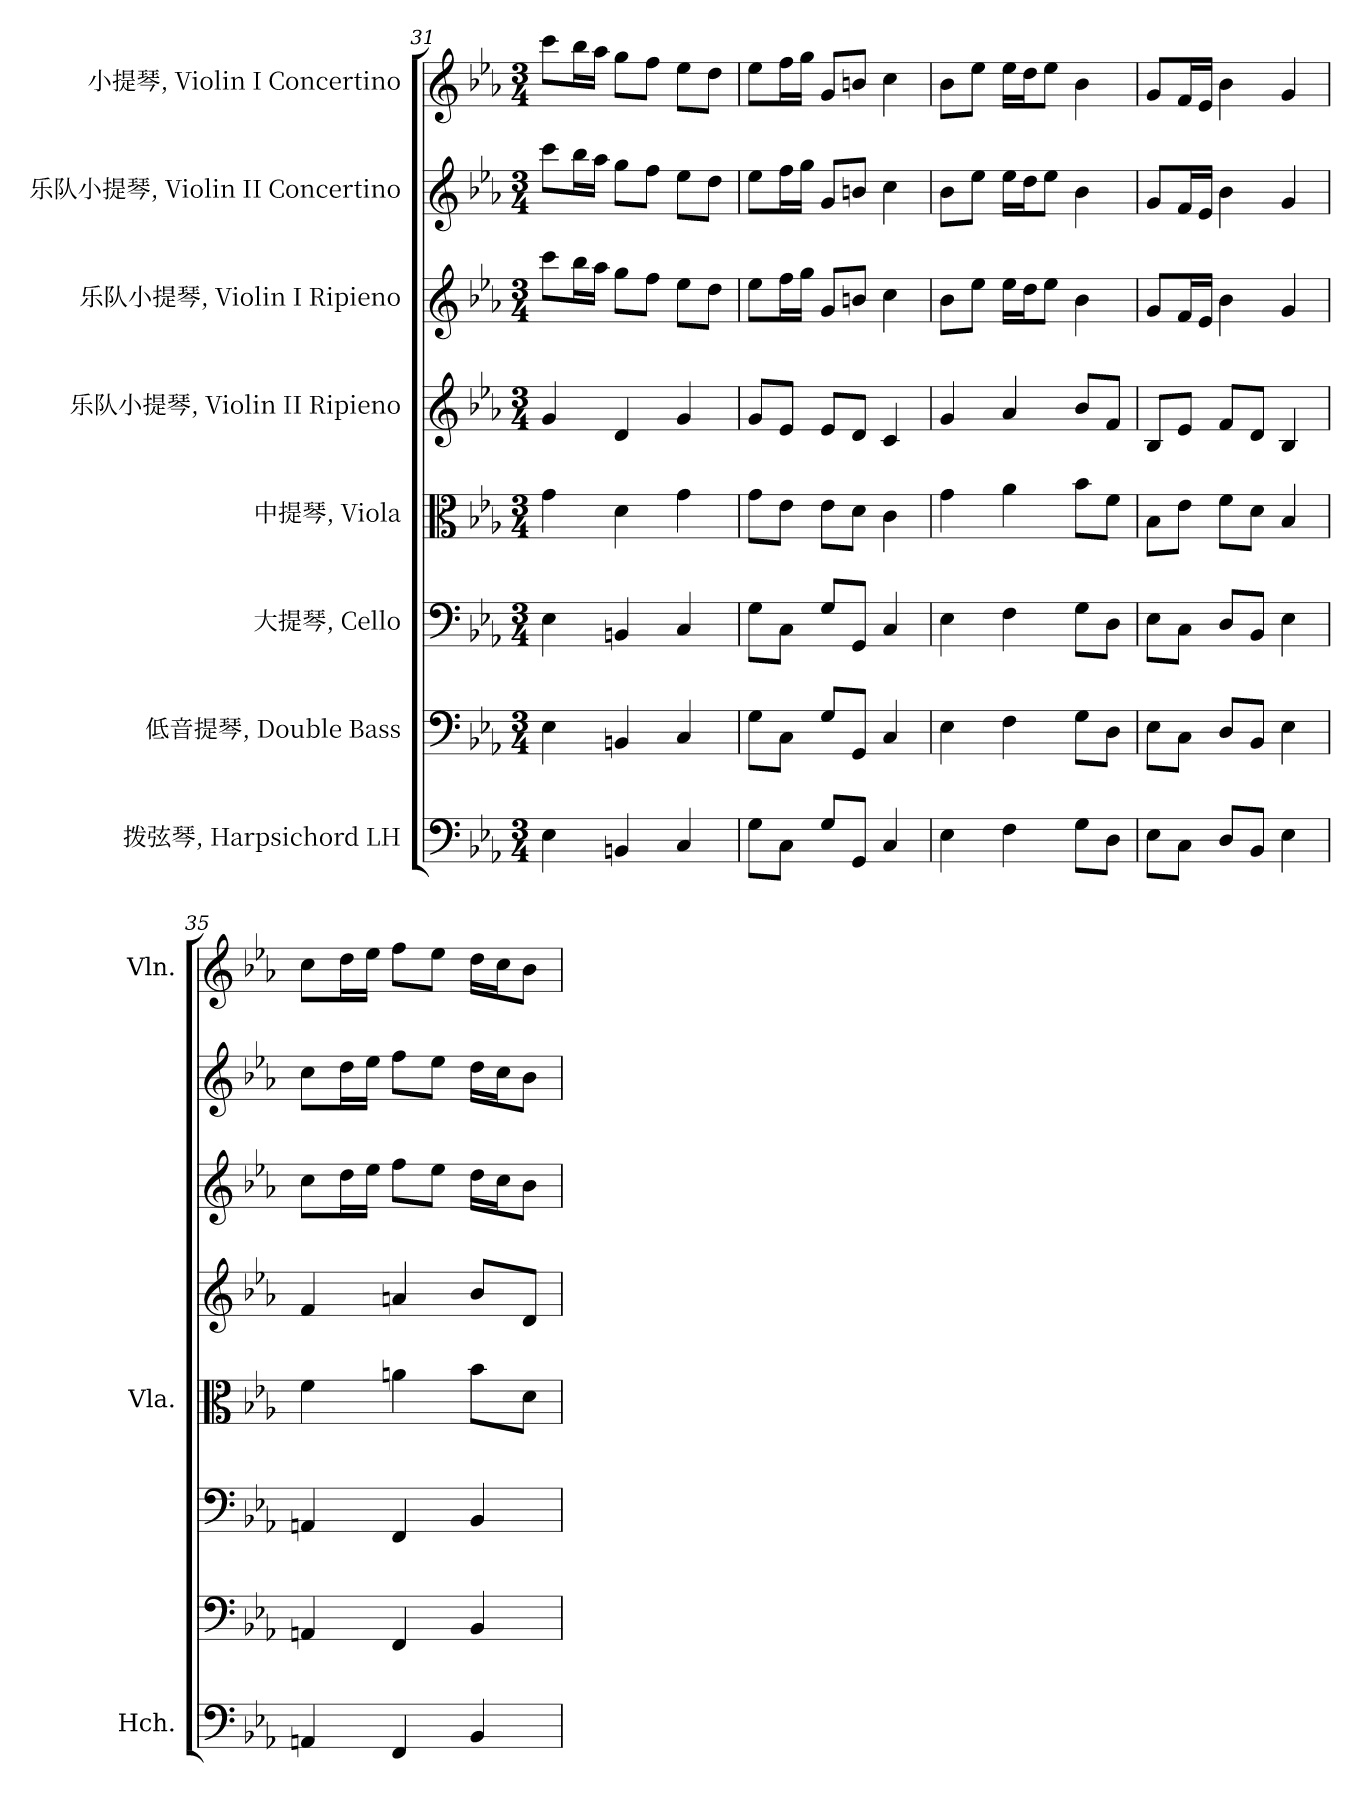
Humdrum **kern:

**kern	**kern	**kern	**kern	**kern	**kern	**kern	**kern
*part8	*part7	*part6	*part5	*part4	*part3	*part2	*part1
*staff8	*staff7	*staff6	*staff5	*staff4	*staff3	*staff2	*staff1
*I"拨弦琴, Harpsichord LH	*I"低音提琴, Double Bass	*I"大提琴, Cello	*I"中提琴, Viola	*I"乐队小提琴, Violin II Ripieno	*I"乐队小提琴, Violin I Ripieno	*I"乐队小提琴, Violin II Concertino	*I"小提琴, Violin I Concertino
*I'Hch.	*	*	*I'Vla.	*	*	*	*I'Vln.
*clefF4	*clefF4	*clefF4	*clefC3	*clefG2	*clefG2	*clefG2	*clefG2
*	*ITrd7c12	*	*	*	*	*	*
*k[b-e-a-]	*k[b-e-a-]	*k[b-e-a-]	*k[b-e-a-]	*k[b-e-a-]	*k[b-e-a-]	*k[b-e-a-]	*k[b-e-a-]
*M3/4	*M3/4	*M3/4	*M3/4	*M3/4	*M3/4	*M3/4	*M3/4
=31	=31	=31	=31	=31	=31	=31	=31
4E-\	4EE-\	4E-\	4g\	4g/	8ccc\L	8ccc\L	8ccc\L
.	.	.	.	.	16bb-\L	16bb-\L	16bb-\L
.	.	.	.	.	16aa-\JJ	16aa-\JJ	16aa-\JJ
4BBn/	4BBBn/	4BBn/	4d\	4d/	8gg\L	8gg\L	8gg\L
.	.	.	.	.	8ff\J	8ff\J	8ff\J
4C/	4CC/	4C/	4g\	4g/	8ee-\L	8ee-\L	8ee-\L
.	.	.	.	.	8dd\J	8dd\J	8dd\J
=32	=32	=32	=32	=32	=32	=32	=32
8G\L	8GG\L	8G\L	8g\L	8g/L	8ee-\L	8ee-\L	8ee-\L
8C\J	8CC\J	8C\J	8e-\J	8e-/J	16ff\L	16ff\L	16ff\L
.	.	.	.	.	16gg\JJ	16gg\JJ	16gg\JJ
8G/L	8GG/L	8G/L	8e-\L	8e-/L	8g/L	8g/L	8g/L
8GG/J	8GGG/J	8GG/J	8d\J	8d/J	8bn/J	8bn/J	8bn/J
4C/	4CC/	4C/	4c\	4c/	4cc\	4cc\	4cc\
!!LO:PB:g=z
=33	=33	=33	=33	=33	=33	=33	=33
4E-\	4EE-\	4E-\	4g\	4g/	8b-\L	8b-\L	8b-\L
.	.	.	.	.	8ee-\J	8ee-\J	8ee-\J
4F\	4FF\	4F\	4a-\	4a-/	16ee-\LL	16ee-\LL	16ee-\LL
.	.	.	.	.	16dd\J	16dd\J	16dd\J
.	.	.	.	.	8ee-\J	8ee-\J	8ee-\J
8G\L	8GG\L	8G\L	8b-\L	8b-/L	4b-\	4b-\	4b-\
8D\J	8DD\J	8D\J	8f\J	8f/J	.	.	.
=34	=34	=34	=34	=34	=34	=34	=34
8E-\L	8EE-\L	8E-\L	8B-\L	8B-/L	8g/L	8g/L	8g/L
8C\J	8CC\J	8C\J	8e-\J	8e-/J	16f/L	16f/L	16f/L
.	.	.	.	.	16e-/JJ	16e-/JJ	16e-/JJ
8D/L	8DD/L	8D/L	8f\L	8f/L	4b-\	4b-\	4b-\
8BB-/J	8BBB-/J	8BB-/J	8d\J	8d/J	.	.	.
4E-\	4EE-\	4E-\	4B-/	4B-/	4g/	4g/	4g/
=35	=35	=35	=35	=35	=35	=35	=35
4AAn/	4AAAn/	4AAn/	4f\	4f/	8cc\L	8cc\L	8cc\L
.	.	.	.	.	16dd\L	16dd\L	16dd\L
.	.	.	.	.	16ee-\JJ	16ee-\JJ	16ee-\JJ
4FF/	4FFF/	4FF/	4an\	4an/	8ff\L	8ff\L	8ff\L
.	.	.	.	.	8ee-\J	8ee-\J	8ee-\J
4BB-/	4BBB-/	4BB-/	8b-\L	8b-/L	16dd\LL	16dd\LL	16dd\LL
.	.	.	.	.	16cc\J	16cc\J	16cc\J
.	.	.	8d\J	8d/J	8b-\J	8b-\J	8b-\J
=	=	=	=	=	=	=	=
*-	*-	*-	*-	*-	*-	*-	*-
